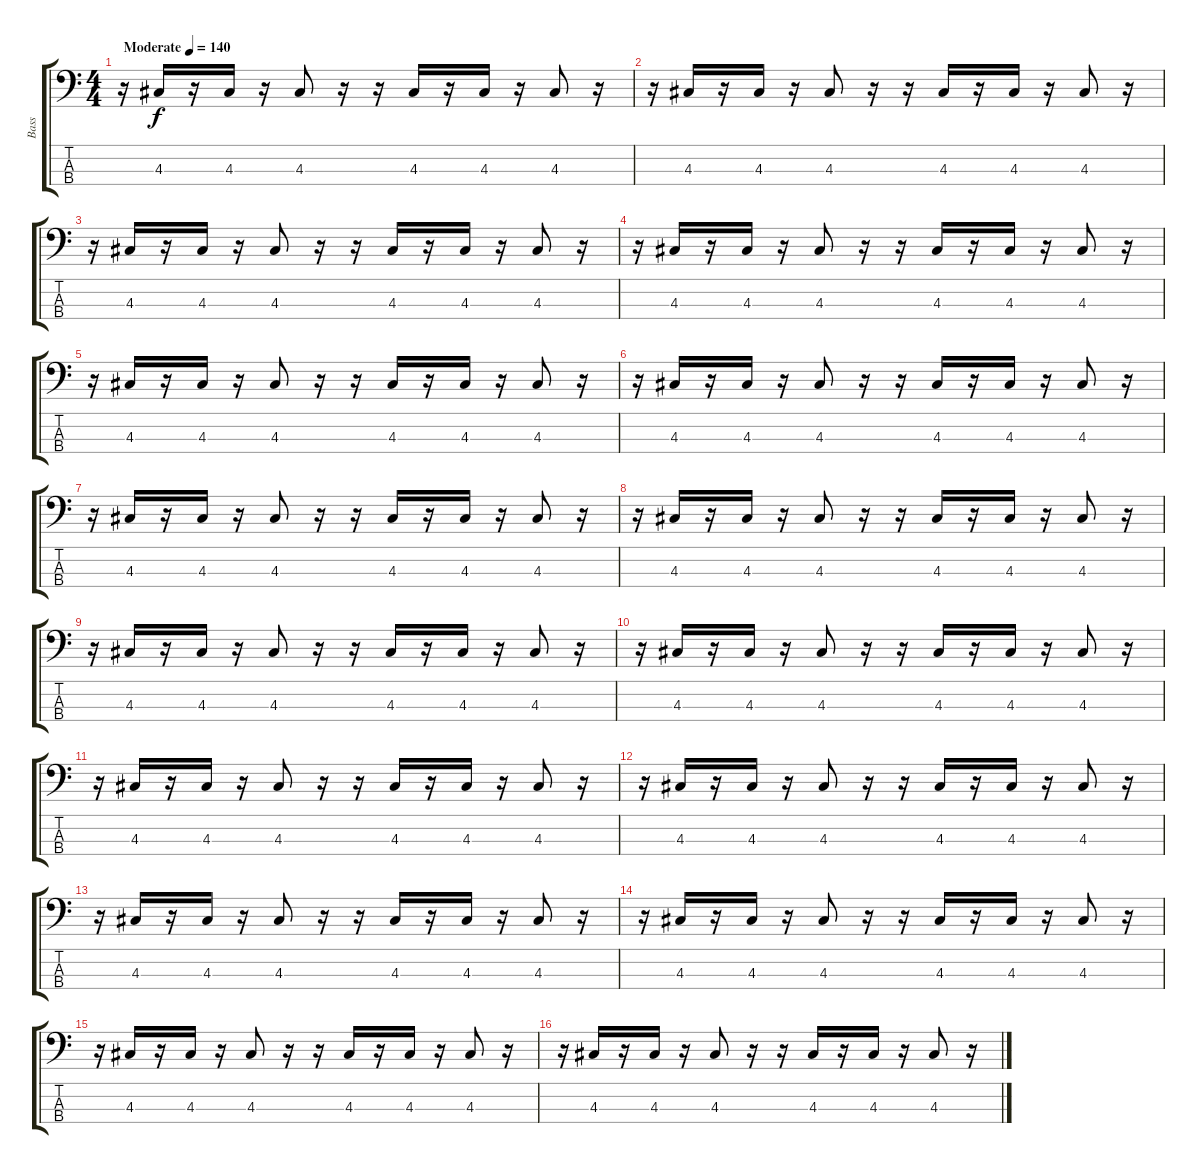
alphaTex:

\track ("Bass" "Bass") {instrument synthbass1}
\staff {score tabs}
\tuning (G2 D2 A1 E1) {hide}
\ts (4 4)
\tempo (140 "Moderate")
\clef f4
\ks c
r.16{dy f instrument synthbass1} 4.3.16 r.16 4.3.16 r.16 4.3.8 r.16 r.16 4.3.16 r.16 4.3.16 r.16 4.3.8 r.16 |
r.16 4.3.16 r.16 4.3.16 r.16 4.3.8 r.16 r.16 4.3.16 r.16 4.3.16 r.16 4.3.8 r.16 |
r.16 4.3.16 r.16 4.3.16 r.16 4.3.8 r.16 r.16 4.3.16 r.16 4.3.16 r.16 4.3.8 r.16 |
r.16 4.3.16 r.16 4.3.16 r.16 4.3.8 r.16 r.16 4.3.16 r.16 4.3.16 r.16 4.3.8 r.16 |
r.16 4.3.16 r.16 4.3.16 r.16 4.3.8 r.16 r.16 4.3.16 r.16 4.3.16 r.16 4.3.8 r.16 |
r.16 4.3.16 r.16 4.3.16 r.16 4.3.8 r.16 r.16 4.3.16 r.16 4.3.16 r.16 4.3.8 r.16 |
r.16 4.3.16 r.16 4.3.16 r.16 4.3.8 r.16 r.16 4.3.16 r.16 4.3.16 r.16 4.3.8 r.16 |
r.16 4.3.16 r.16 4.3.16 r.16 4.3.8 r.16 r.16 4.3.16 r.16 4.3.16 r.16 4.3.8 r.16 |
r.16 4.3.16 r.16 4.3.16 r.16 4.3.8 r.16 r.16 4.3.16 r.16 4.3.16 r.16 4.3.8 r.16 |
r.16 4.3.16 r.16 4.3.16 r.16 4.3.8 r.16 r.16 4.3.16 r.16 4.3.16 r.16 4.3.8 r.16 |
r.16 4.3.16 r.16 4.3.16 r.16 4.3.8 r.16 r.16 4.3.16 r.16 4.3.16 r.16 4.3.8 r.16 |
r.16 4.3.16 r.16 4.3.16 r.16 4.3.8 r.16 r.16 4.3.16 r.16 4.3.16 r.16 4.3.8 r.16 |
r.16 4.3.16 r.16 4.3.16 r.16 4.3.8 r.16 r.16 4.3.16 r.16 4.3.16 r.16 4.3.8 r.16 |
r.16 4.3.16 r.16 4.3.16 r.16 4.3.8 r.16 r.16 4.3.16 r.16 4.3.16 r.16 4.3.8 r.16 |
r.16 4.3.16 r.16 4.3.16 r.16 4.3.8 r.16 r.16 4.3.16 r.16 4.3.16 r.16 4.3.8 r.16 |
r.16 4.3.16 r.16 4.3.16 r.16 4.3.8 r.16 r.16 4.3.16 r.16 4.3.16 r.16 4.3.8 r.16
